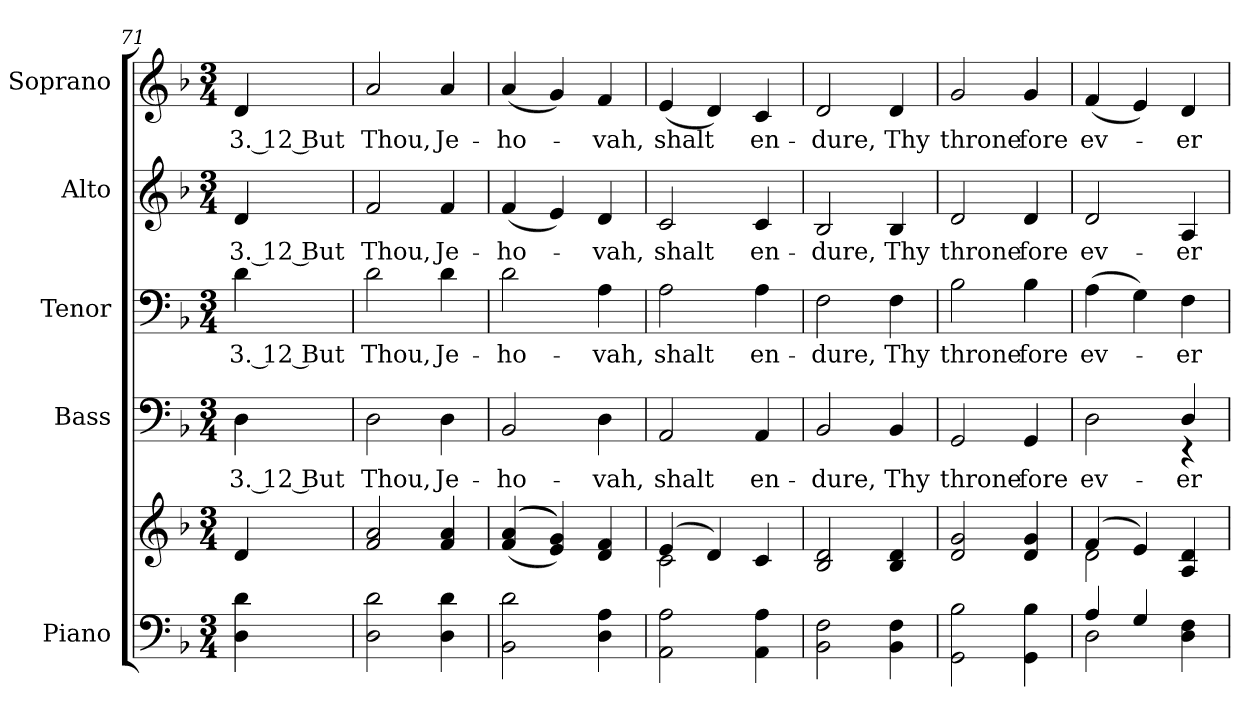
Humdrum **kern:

**kern	**kern	**kern	**text	**kern	**text	**kern	**text	**kern	**text
*part5	*part5	*part4	*part4	*part3	*part3	*part2	*part2	*part1	*part1
*staff6	*staff5	*staff4	*staff4	*staff3	*staff3	*staff2	*staff2	*staff1	*staff1
*I"Piano	*	*I"Bass	*	*I"Tenor	*	*I"Alto	*	*I"Soprano	*
*I'Pno.	*	*I'B.	*	*I'T.	*	*I'A.	*	*I'S.	*
*clefF4	*clefG2	*clefF4	*	*clefF4	*	*clefG2	*	*clefG2	*
*k[b-]	*k[b-]	*k[b-]	*	*k[b-]	*	*k[b-]	*	*k[b-]	*
*F:	*F:	*F:	*	*F:	*	*F:	*	*F:	*
*M3/4	*M3/4	*M3/4	*	*M3/4	*	*M3/4	*	*M3/4	*
=71	=71	=71	=71	=71	=71	=71	=71	=71	=71
!	!	!	!LO:LY:b:color=#000000	!	!	!	!	!	!
!	!	!	!	!	!LO:LY:b:color=#000000	!	!	!	!
!	!	!	!	!	!	!	!LO:LY:b:color=#000000	!	!
!	!	!	!	!	!	!	!	!	!LO:LY:b:color=#000000
4Di\ 4di	4di/	4Di\	3. 12 But	4di\	3. 12 But	4di/	3. 12 But	4di/	3. 12 But
!!LO:PB:g=z
=72	=72	=72	=72	=72	=72	=72	=72	=72	=72
!	!	!	!LO:LY:b:color=#000000	!	!	!	!	!	!
!	!	!	!	!	!LO:LY:b:color=#000000	!	!	!	!
!	!	!	!	!	!	!	!LO:LY:b:color=#000000	!	!
!	!	!	!	!	!	!	!	!	!LO:LY:b:color=#000000
2Di\ 2di	2fi/ 2ai	2Di\	Thou,	2di\	Thou,	2fi/	Thou,	2ai/	Thou,
!	!	!	!LO:LY:b:color=#000000	!	!	!	!	!	!
!	!	!	!	!	!LO:LY:b:color=#000000	!	!	!	!
!	!	!	!	!	!	!	!LO:LY:b:color=#000000	!	!
!	!	!	!	!	!	!	!	!	!LO:LY:b:color=#000000
4Di\ 4di	4fi/ 4ai	4Di\	Je-	4di\	Je-	4fi/	Je-	4ai/	Je-
=73	=73	=73	=73	=73	=73	=73	=73	=73	=73
!	!	!	!LO:LY:b:color=#000000	!	!	!	!	!	!
!	!	!	!	!	!LO:LY:b:color=#000000	!	!	!	!
!	!	!	!	!	!	!	!LO:LY:b:color=#000000	!	!
!	!	!	!	!	!	!	!	!	!LO:LY:b:color=#000000
2BB-i\ 2di	(((4fi/ 4ai	2BB-i/	-ho-	2di\	-ho-	(4fi/	-ho-	(4ai/	-ho-
.	4ei/ 4gi)))	.	.	.	.	4ei/)	.	4gi/)	.
!	!	!	!LO:LY:b:color=#000000	!	!	!	!	!	!
!	!	!	!	!	!LO:LY:b:color=#000000	!	!	!	!
!	!	!	!	!	!	!	!LO:LY:b:color=#000000	!	!
!	!	!	!	!	!	!	!	!	!LO:LY:b:color=#000000
4Di\ 4Ai	4di/ 4fi	4Di\	-vah,	4Ai\	-vah,	4di/	-vah,	4fi/	-vah,
=74	=74	=74	=74	=74	=74	=74	=74	=74	=74
*	*^	*	*	*	*	*	*	*	*
!	!	!	!	!LO:LY:b:color=#000000	!	!	!	!	!	!
!	!	!	!	!	!	!LO:LY:b:color=#000000	!	!	!	!
!	!	!	!	!	!	!	!	!LO:LY:b:color=#000000	!	!
!	!	!	!	!	!	!	!	!	!	!LO:LY:b:color=#000000
2AAi\ 2Ai	(4ei/	2ci\	2AAi/	shalt	2Ai\	shalt	2ci/	shalt	(4ei/	shalt
.	4di/)	.	.	.	.	.	.	.	4di/)	.
!	!	!	!	!LO:LY:b:color=#000000	!	!	!	!	!	!
!	!	!	!	!	!	!LO:LY:b:color=#000000	!	!	!	!
!	!	!	!	!	!	!	!	!LO:LY:b:color=#000000	!	!
!	!	!	!	!	!	!	!	!	!	!LO:LY:b:color=#000000
4AAi\ 4Ai	4ci/	4ryy	4AAi/	en-	4Ai\	en-	4ci/	en-	4ci/	en-
*	*v	*v	*	*	*	*	*	*	*	*
=75	=75	=75	=75	=75	=75	=75	=75	=75	=75
*	*^	*	*	*	*	*	*	*	*
!	!	!	!	!LO:LY:b:color=#000000	!	!	!	!	!	!
*	*v	*v	*	*	*	*	*	*	*	*
*	*^	*	*	*	*	*	*	*	*
!	!	!	!	!	!	!LO:LY:b:color=#000000	!	!	!	!
*	*v	*v	*	*	*	*	*	*	*	*
*	*^	*	*	*	*	*	*	*	*
!	!	!	!	!	!	!	!	!LO:LY:b:color=#000000	!	!
*	*v	*v	*	*	*	*	*	*	*	*
*	*^	*	*	*	*	*	*	*	*
!	!	!	!	!	!	!	!	!	!	!LO:LY:b:color=#000000
*	*v	*v	*	*	*	*	*	*	*	*
2BB-i\ 2Fi	2B-i/ 2di	2BB-i/	-dure,	2Fi\	-dure,	2B-i/	-dure,	2di/	-dure,
!	!	!	!LO:LY:b:color=#000000	!	!	!	!	!	!
!	!	!	!	!	!LO:LY:b:color=#000000	!	!	!	!
!	!	!	!	!	!	!	!LO:LY:b:color=#000000	!	!
!	!	!	!	!	!	!	!	!	!LO:LY:b:color=#000000
4BB-i\ 4Fi	4B-i/ 4di	4BB-i/	Thy	4Fi\	Thy	4B-i/	Thy	4di/	Thy
=76	=76	=76	=76	=76	=76	=76	=76	=76	=76
!	!	!	!LO:LY:b:color=#000000	!	!	!	!	!	!
!	!	!	!	!	!LO:LY:b:color=#000000	!	!	!	!
!	!	!	!	!	!	!	!LO:LY:b:color=#000000	!	!
!	!	!	!	!	!	!	!	!	!LO:LY:b:color=#000000
2GGi\ 2B-i	2di/ 2gi	2GGi/	throne	2B-i\	throne	2di/	throne	2gi/	throne
!	!	!	!LO:LY:b:color=#000000	!	!	!	!	!	!
!	!	!	!	!	!LO:LY:b:color=#000000	!	!	!	!
!	!	!	!	!	!	!	!LO:LY:b:color=#000000	!	!
!	!	!	!	!	!	!	!	!	!LO:LY:b:color=#000000
4GGi\ 4B-i	4di/ 4gi	4GGi/	fore	4B-i\	fore	4di/	fore	4gi/	fore
=77	=77	=77	=77	=77	=77	=77	=77	=77	=77
*^	*^	*	*	*	*	*	*	*	*
!	!	!	!	!	!LO:LY:b:color=#000000	!	!	!	!	!	!
*	*	*	*	*^	*	*	*	*	*	*	*
!	!	!	!	!	!	!	!	!LO:LY:b:color=#000000	!	!	!	!
!	!	!	!	!	!	!	!	!	!	!LO:LY:b:color=#000000	!	!
!	!	!	!	!	!	!	!	!	!	!	!	!LO:LY:b:color=#000000
4Ai/	2Di\	(4fi/	2di\	2Di\	2ryy	ev-	(4Ai\	ev-	2di/	ev-	(4fi/	ev-
4Gi/	.	4ei/)	.	.	.	.	4Gi\)	.	.	.	4ei/)	.
!	!	!	!	!	!	!LO:LY:b:color=#000000	!	!	!	!	!	!
!	!	!	!	!	!	!	!	!LO:LY:b:color=#000000	!	!	!	!
!	!	!	!	!	!	!	!	!	!	!LO:LY:b:color=#000000	!	!
!	!	!	!	!	!	!	!	!	!	!	!	!LO:LY:b:color=#000000
4Di\ 4Fi	4ryy	4Ai/ 4di	4ryy	4Di/	4r	-er	4Fi\	-er	4Ai/	-er	4di/	-er
*v	*v	*	*	*v	*v	*	*	*	*	*	*	*
*	*v	*v	*	*	*	*	*	*	*	*
=	=	=	=	=	=	=	=	=	=
*-	*-	*-	*-	*-	*-	*-	*-	*-	*-
